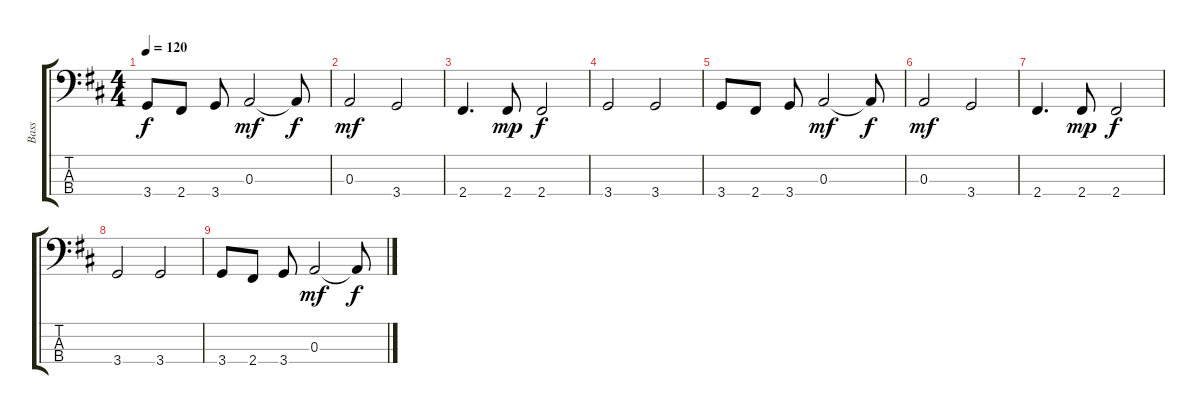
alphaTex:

\track ("Bass" "Bass") {instrument electricbassfinger}
\staff {score tabs}
\tuning (G2 D2 A1 E1) {hide}
\ts (4 4)
\tempo 120
\clef f4
\ks d
3.4.8{dy f} 2.4.8 3.4.8 0.3.2{dy mf} 0.3{t}.8{dy f} |
0.3.2{dy mf} 3.4.2 |
2.4.4{d} 2.4.8{dy mp} 2.4.2{dy f} |
3.4.2 3.4.2 |
3.4.8 2.4.8 3.4.8 0.3.2{dy mf} 0.3{t}.8{dy f} |
0.3.2{dy mf} 3.4.2 |
2.4.4{d} 2.4.8{dy mp} 2.4.2{dy f} |
3.4.2 3.4.2 |
3.4.8 2.4.8 3.4.8 0.3.2{dy mf} 0.3{t}.8{dy f}
